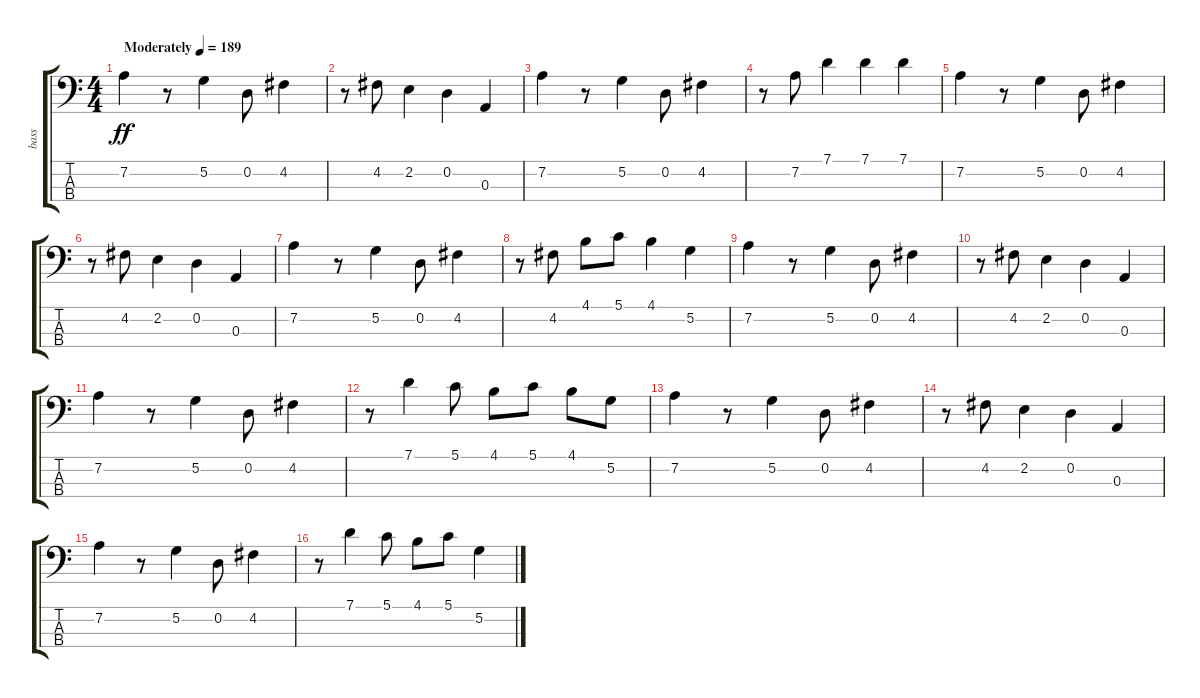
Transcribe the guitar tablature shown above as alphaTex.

\track ("bass" "bass") {instrument electricbassfinger}
\staff {score tabs}
\tuning (G2 D2 A1 E1) {hide}
\ts (4 4)
\tempo (189 "Moderately")
\clef f4
\ks c
7.2.4{dy ff instrument electricbassfinger} r.8 5.2.4 0.2.8 4.2.4 |
r.8 4.2.8 2.2.4 0.2.4 0.3.4 |
7.2.4 r.8 5.2.4 0.2.8 4.2.4 |
r.8 7.2.8 7.1.4 7.1.4 7.1.4 |
7.2.4 r.8 5.2.4 0.2.8 4.2.4 |
r.8 4.2.8 2.2.4 0.2.4 0.3.4 |
7.2.4 r.8 5.2.4 0.2.8 4.2.4 |
r.8 4.2.8 4.1.8 5.1.8 4.1.4 5.2.4 |
7.2.4 r.8 5.2.4 0.2.8 4.2.4 |
r.8 4.2.8 2.2.4 0.2.4 0.3.4 |
7.2.4 r.8 5.2.4 0.2.8 4.2.4 |
r.8 7.1.4 5.1.8 4.1.8 5.1.8 4.1.8 5.2.8 |
7.2.4 r.8 5.2.4 0.2.8 4.2.4 |
r.8 4.2.8 2.2.4 0.2.4 0.3.4 |
7.2.4 r.8 5.2.4 0.2.8 4.2.4 |
r.8 7.1.4 5.1.8 4.1.8 5.1.8 5.2.4
